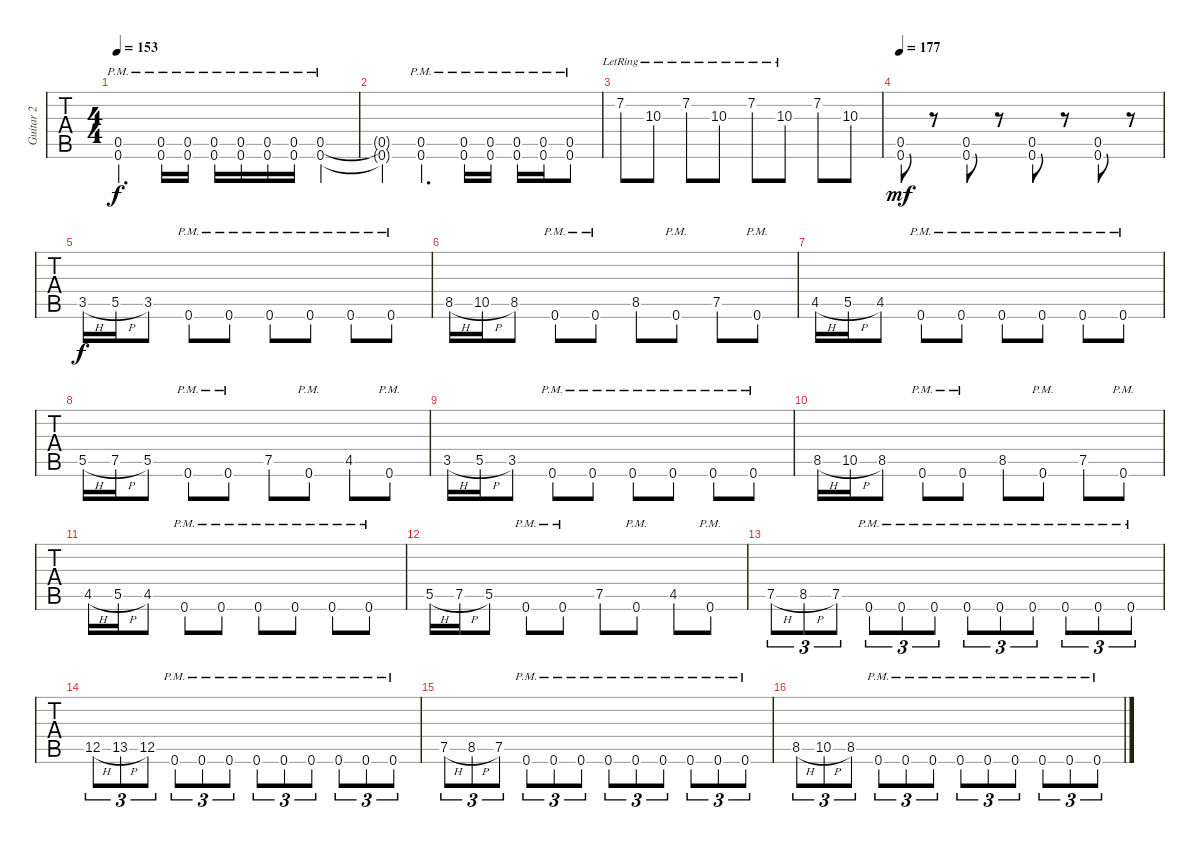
\track ("Guitar 2" "Guitar 2") {instrument overdrivenguitar}
\staff {tabs}
\tuning (D4 A3 F3 C3 G2 C2) {hide}
\ts (4 4)
\tempo 153
\clef g2
\ks c
(0.5{pm} 0.6{pm}).4{d dy f} (0.5{pm} 0.6{pm}).16 (0.5{pm} 0.6{pm}).16 (0.5{pm} 0.6{pm}).16 (0.5{pm} 0.6{pm}).16 (0.5{pm} 0.6{pm}).16 (0.5{pm} 0.6{pm}).16 (0.5{pm} 0.6{pm}).4 |
(0.5{t} 0.6{t}).4 (0.5{pm} 0.6{pm}).4{d} (0.5{pm} 0.6{pm}).16 (0.5{pm} 0.6{pm}).16 (0.5{pm} 0.6{pm}).16 (0.5{pm} 0.6{pm}).16 (0.5{pm} 0.6{pm}).8 |
7.2{lr}.8 10.3{lr}.8 7.2{lr}.8 10.3{lr}.8 7.2{lr}.8 10.3{lr}.8 7.2.8 10.3.8 |
\tempo 177
(0.5 0.6).8{dy mf} r.8 (0.5 0.6).8 r.8 (0.5 0.6).8 r.8 (0.5 0.6).8 r.8 |
3.5{h}.16{dy f} 5.5{h}.16 3.5.8 0.6{pm}.8 0.6{pm}.8 0.6{pm}.8 0.6{pm}.8 0.6{pm}.8 0.6{pm}.8 |
8.5{h}.16 10.5{h}.16 8.5.8 0.6{pm}.8 0.6{pm}.8 8.5.8 0.6{pm}.8 7.5.8 0.6{pm}.8 |
4.5{h}.16 5.5{h}.16 4.5.8 0.6{pm}.8 0.6{pm}.8 0.6{pm}.8 0.6{pm}.8 0.6{pm}.8 0.6{pm}.8 |
5.5{h}.16 7.5{h}.16 5.5.8 0.6{pm}.8 0.6{pm}.8 7.5.8 0.6{pm}.8 4.5.8 0.6{pm}.8 |
3.5{h}.16 5.5{h}.16 3.5.8 0.6{pm}.8 0.6{pm}.8 0.6{pm}.8 0.6{pm}.8 0.6{pm}.8 0.6{pm}.8 |
8.5{h}.16 10.5{h}.16 8.5.8 0.6{pm}.8 0.6{pm}.8 8.5.8 0.6{pm}.8 7.5.8 0.6{pm}.8 |
4.5{h}.16 5.5{h}.16 4.5.8 0.6{pm}.8 0.6{pm}.8 0.6{pm}.8 0.6{pm}.8 0.6{pm}.8 0.6{pm}.8 |
5.5{h}.16 7.5{h}.16 5.5.8 0.6{pm}.8 0.6{pm}.8 7.5.8 0.6{pm}.8 4.5.8 0.6{pm}.8 |
7.5{h}.8{tu (3 2)} 8.5{h}.8{tu (3 2)} 7.5.8{tu (3 2)} 0.6{pm}.8{tu (3 2)} 0.6{pm}.8{tu (3 2)} 0.6{pm}.8{tu (3 2)} 0.6{pm}.8{tu (3 2)} 0.6{pm}.8{tu (3 2)} 0.6{pm}.8{tu (3 2)} 0.6{pm}.8{tu (3 2)} 0.6{pm}.8{tu (3 2)} 0.6{pm}.8{tu (3 2)} |
12.5{h}.8{tu (3 2)} 13.5{h}.8{tu (3 2)} 12.5.8{tu (3 2)} 0.6{pm}.8{tu (3 2)} 0.6{pm}.8{tu (3 2)} 0.6{pm}.8{tu (3 2)} 0.6{pm}.8{tu (3 2)} 0.6{pm}.8{tu (3 2)} 0.6{pm}.8{tu (3 2)} 0.6{pm}.8{tu (3 2)} 0.6{pm}.8{tu (3 2)} 0.6{pm}.8{tu (3 2)} |
7.5{h}.8{tu (3 2)} 8.5{h}.8{tu (3 2)} 7.5.8{tu (3 2)} 0.6{pm}.8{tu (3 2)} 0.6{pm}.8{tu (3 2)} 0.6{pm}.8{tu (3 2)} 0.6{pm}.8{tu (3 2)} 0.6{pm}.8{tu (3 2)} 0.6{pm}.8{tu (3 2)} 0.6{pm}.8{tu (3 2)} 0.6{pm}.8{tu (3 2)} 0.6{pm}.8{tu (3 2)} |
8.5{h}.8{tu (3 2)} 10.5{h}.8{tu (3 2)} 8.5.8{tu (3 2)} 0.6{pm}.8{tu (3 2)} 0.6{pm}.8{tu (3 2)} 0.6{pm}.8{tu (3 2)} 0.6{pm}.8{tu (3 2)} 0.6{pm}.8{tu (3 2)} 0.6{pm}.8{tu (3 2)} 0.6{pm}.8{tu (3 2)} 0.6{pm}.8{tu (3 2)} 0.6{pm}.8{tu (3 2)}
